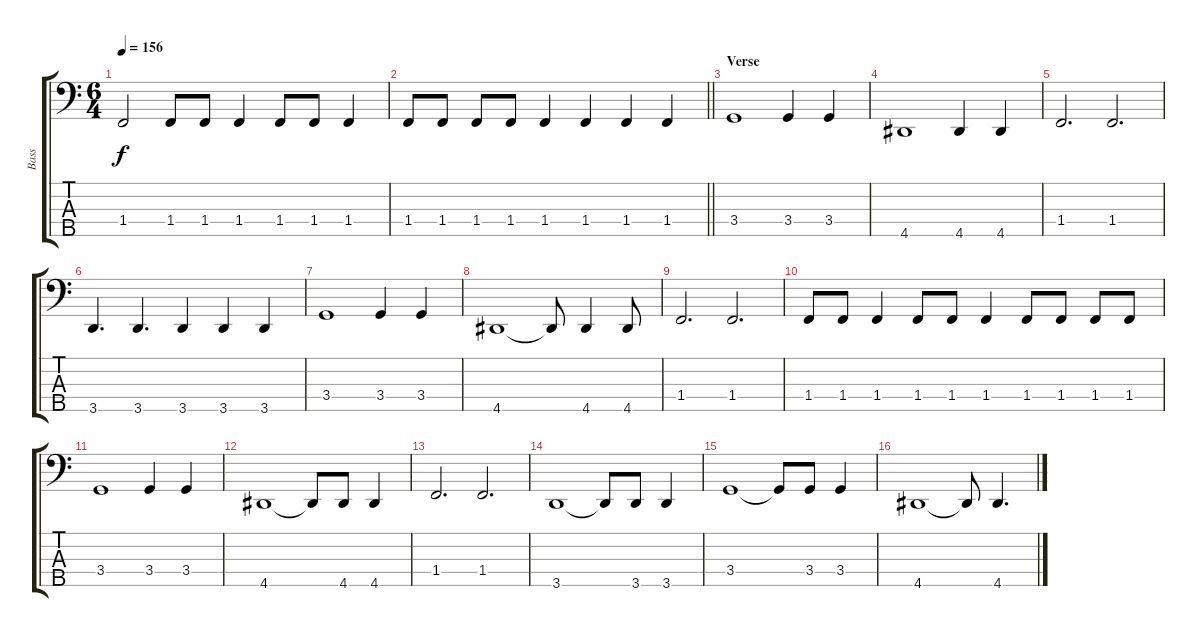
\track ("Bass" "Bass") {instrument electricbassfinger}
\staff {score tabs}
\tuning (G2 D2 A1 E1 B0) {hide}
\ts (6 4)
\tempo 156
\clef f4
\ks c
1.4.2{dy f} 1.4.8 1.4.8 1.4.4 1.4.8 1.4.8 1.4.4 |
\barLineRight lightlight
1.4.8 1.4.8 1.4.8 1.4.8 1.4.4 1.4.4 1.4.4 1.4.4 |
\section ("" "Verse")
3.4.1 3.4.4 3.4.4 |
4.5.1 4.5.4 4.5.4 |
1.4.2{d} 1.4.2{d} |
3.5.4{d} 3.5.4{d} 3.5.4 3.5.4 3.5.4 |
3.4.1 3.4.4 3.4.4 |
4.5.1 4.5{t}.8 4.5.4 4.5.8 |
1.4.2{d} 1.4.2{d} |
1.4.8 1.4.8 1.4.4 1.4.8 1.4.8 1.4.4 1.4.8 1.4.8 1.4.8 1.4.8 |
3.4.1 3.4.4 3.4.4 |
4.5.1 4.5{t}.8 4.5.8 4.5.4 |
1.4.2{d} 1.4.2{d} |
3.5.1 3.5{t}.8 3.5.8 3.5.4 |
3.4.1 3.4{t}.8 3.4.8 3.4.4 |
4.5.1 4.5{t}.8 4.5.4{d}
